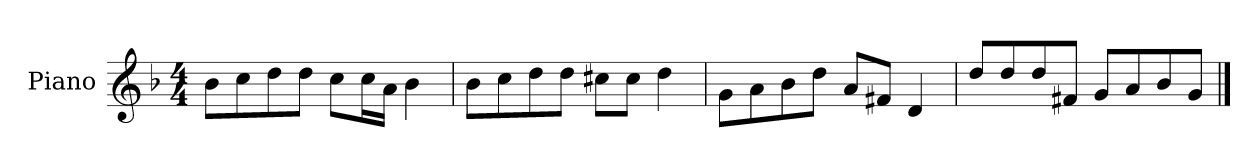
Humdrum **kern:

**kern
*part1
*staff1
*I"Piano
*I'P-no
*clefG2
*k[b-]
*M4/4
*MM90
=1
8b-\L
8cc\
8dd\
8dd\J
8cc\L
16cc\L
16a\JJ
4b-\
=2
8b-\L
8cc\
8dd\
8dd\J
8cc#X\L
8cc#\J
4dd\
=3
8g\L
8a\
8b-\
8dd\J
8a/L
8f#X/J
4d/
=4
8dd/L
8dd/
8dd/
8f#X/J
8g/L
8a/
8b-/
8g/J
==
*-
